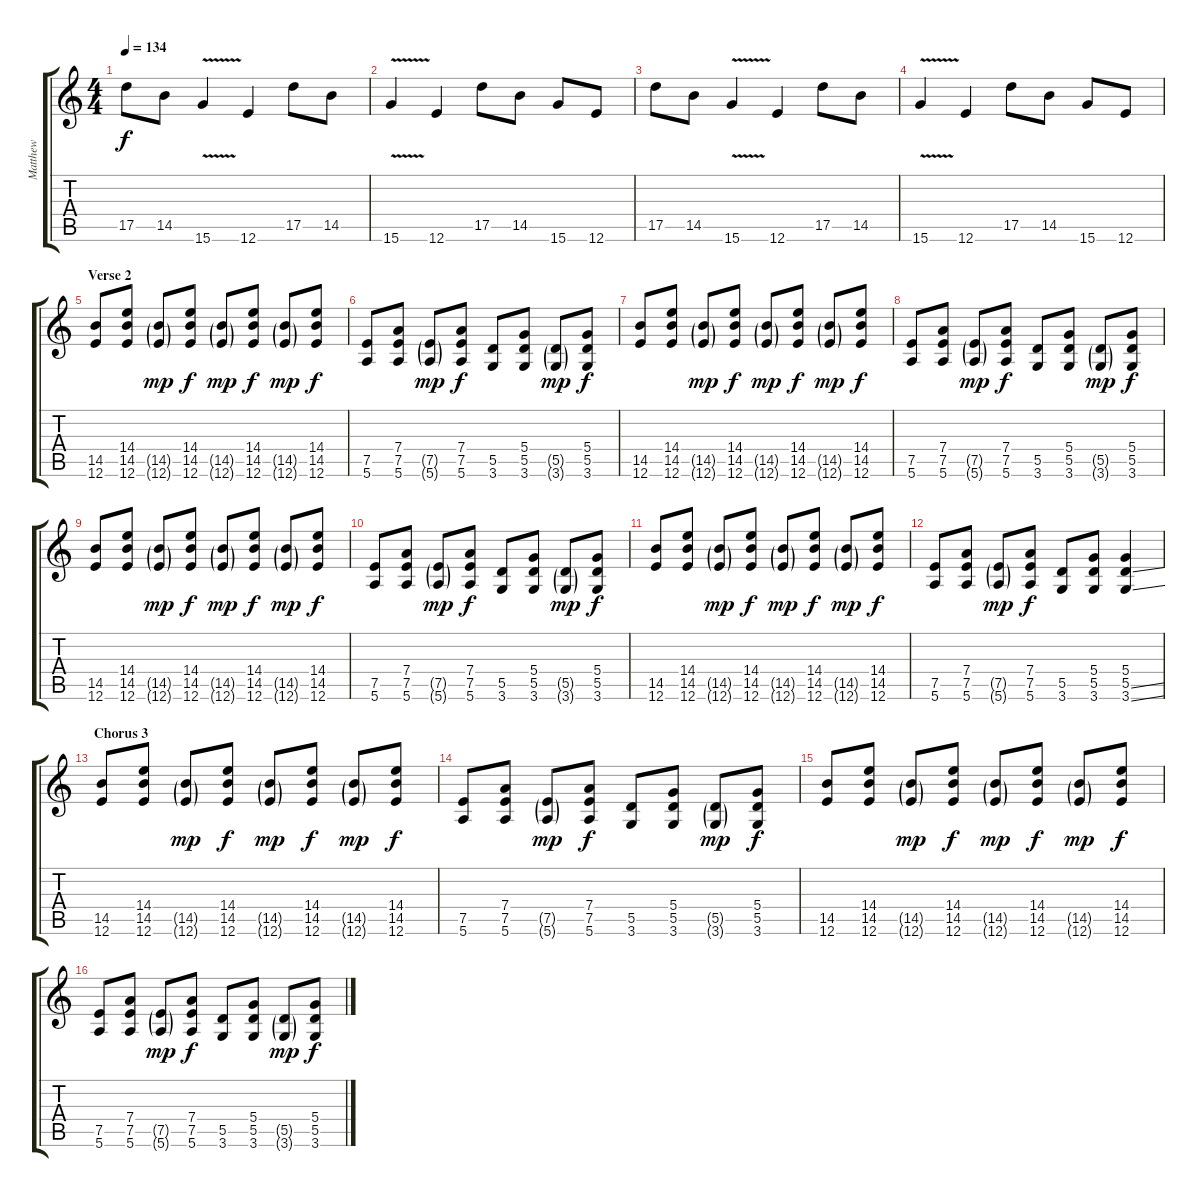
\track ("Matthew" "Matthew") {instrument distortionguitar}
\staff {score tabs}
\tuning (E4 B3 G3 D3 A2 E2) {hide}
\ts (4 4)
\tempo 134
\clef g2
\ks c
17.5.8{dy f volume 16} 14.5.8 15.6{v}.4 12.6.4 17.5.8 14.5.8 |
15.6{v}.4 12.6.4 17.5.8 14.5.8 15.6.8 12.6.8 |
17.5.8{volume 16} 14.5.8 15.6{v}.4 12.6.4 17.5.8 14.5.8 |
15.6{v}.4 12.6.4 17.5.8 14.5.8 15.6.8 12.6.8 |
\section ("" "Verse 2")
(14.5 12.6).8{volume 13} (14.4 14.5 12.6).8 (14.5{g} 12.6{g}).8{dy mp} (14.4 14.5 12.6).8{dy f} (14.5{g} 12.6{g}).8{dy mp} (14.4 14.5 12.6).8{dy f} (14.5{g} 12.6{g}).8{dy mp} (14.4 14.5 12.6).8{dy f} |
(7.5 5.6).8 (7.4 7.5 5.6).8 (7.5{g} 5.6{g}).8{dy mp} (7.4 7.5 5.6).8{dy f} (5.5 3.6).8 (5.4 5.5 3.6).8 (5.5{g} 3.6{g}).8{dy mp} (5.4 5.5 3.6).8{dy f} |
(14.5 12.6).8{volume 13} (14.4 14.5 12.6).8 (14.5{g} 12.6{g}).8{dy mp} (14.4 14.5 12.6).8{dy f} (14.5{g} 12.6{g}).8{dy mp} (14.4 14.5 12.6).8{dy f} (14.5{g} 12.6{g}).8{dy mp} (14.4 14.5 12.6).8{dy f} |
(7.5 5.6).8 (7.4 7.5 5.6).8 (7.5{g} 5.6{g}).8{dy mp} (7.4 7.5 5.6).8{dy f} (5.5 3.6).8 (5.4 5.5 3.6).8 (5.5{g} 3.6{g}).8{dy mp} (5.4 5.5 3.6).8{dy f} |
(14.5 12.6).8{volume 13} (14.4 14.5 12.6).8 (14.5{g} 12.6{g}).8{dy mp} (14.4 14.5 12.6).8{dy f} (14.5{g} 12.6{g}).8{dy mp} (14.4 14.5 12.6).8{dy f} (14.5{g} 12.6{g}).8{dy mp} (14.4 14.5 12.6).8{dy f} |
(7.5 5.6).8 (7.4 7.5 5.6).8 (7.5{g} 5.6{g}).8{dy mp} (7.4 7.5 5.6).8{dy f} (5.5 3.6).8 (5.4 5.5 3.6).8 (5.5{g} 3.6{g}).8{dy mp} (5.4 5.5 3.6).8{dy f} |
(14.5 12.6).8{volume 13} (14.4 14.5 12.6).8 (14.5{g} 12.6{g}).8{dy mp} (14.4 14.5 12.6).8{dy f} (14.5{g} 12.6{g}).8{dy mp} (14.4 14.5 12.6).8{dy f} (14.5{g} 12.6{g}).8{dy mp} (14.4 14.5 12.6).8{dy f} |
(7.5 5.6).8 (7.4 7.5 5.6).8 (7.5{g} 5.6{g}).8{dy mp} (7.4 7.5 5.6).8{dy f} (5.5 3.6).8 (5.4 5.5 3.6).8 (5.4 5.5{ss} 3.6{ss}).4 |
\section ("" "Chorus 3")
(14.5 12.6).8{volume 13} (14.4 14.5 12.6).8 (14.5{g} 12.6{g}).8{dy mp} (14.4 14.5 12.6).8{dy f} (14.5{g} 12.6{g}).8{dy mp} (14.4 14.5 12.6).8{dy f} (14.5{g} 12.6{g}).8{dy mp} (14.4 14.5 12.6).8{dy f} |
(7.5 5.6).8 (7.4 7.5 5.6).8 (7.5{g} 5.6{g}).8{dy mp} (7.4 7.5 5.6).8{dy f} (5.5 3.6).8 (5.4 5.5 3.6).8 (5.5{g} 3.6{g}).8{dy mp} (5.4 5.5 3.6).8{dy f} |
(14.5 12.6).8{volume 13} (14.4 14.5 12.6).8 (14.5{g} 12.6{g}).8{dy mp} (14.4 14.5 12.6).8{dy f} (14.5{g} 12.6{g}).8{dy mp} (14.4 14.5 12.6).8{dy f} (14.5{g} 12.6{g}).8{dy mp} (14.4 14.5 12.6).8{dy f} |
(7.5 5.6).8 (7.4 7.5 5.6).8 (7.5{g} 5.6{g}).8{dy mp} (7.4 7.5 5.6).8{dy f} (5.5 3.6).8 (5.4 5.5 3.6).8 (5.5{g} 3.6{g}).8{dy mp} (5.4 5.5 3.6).8{dy f}
